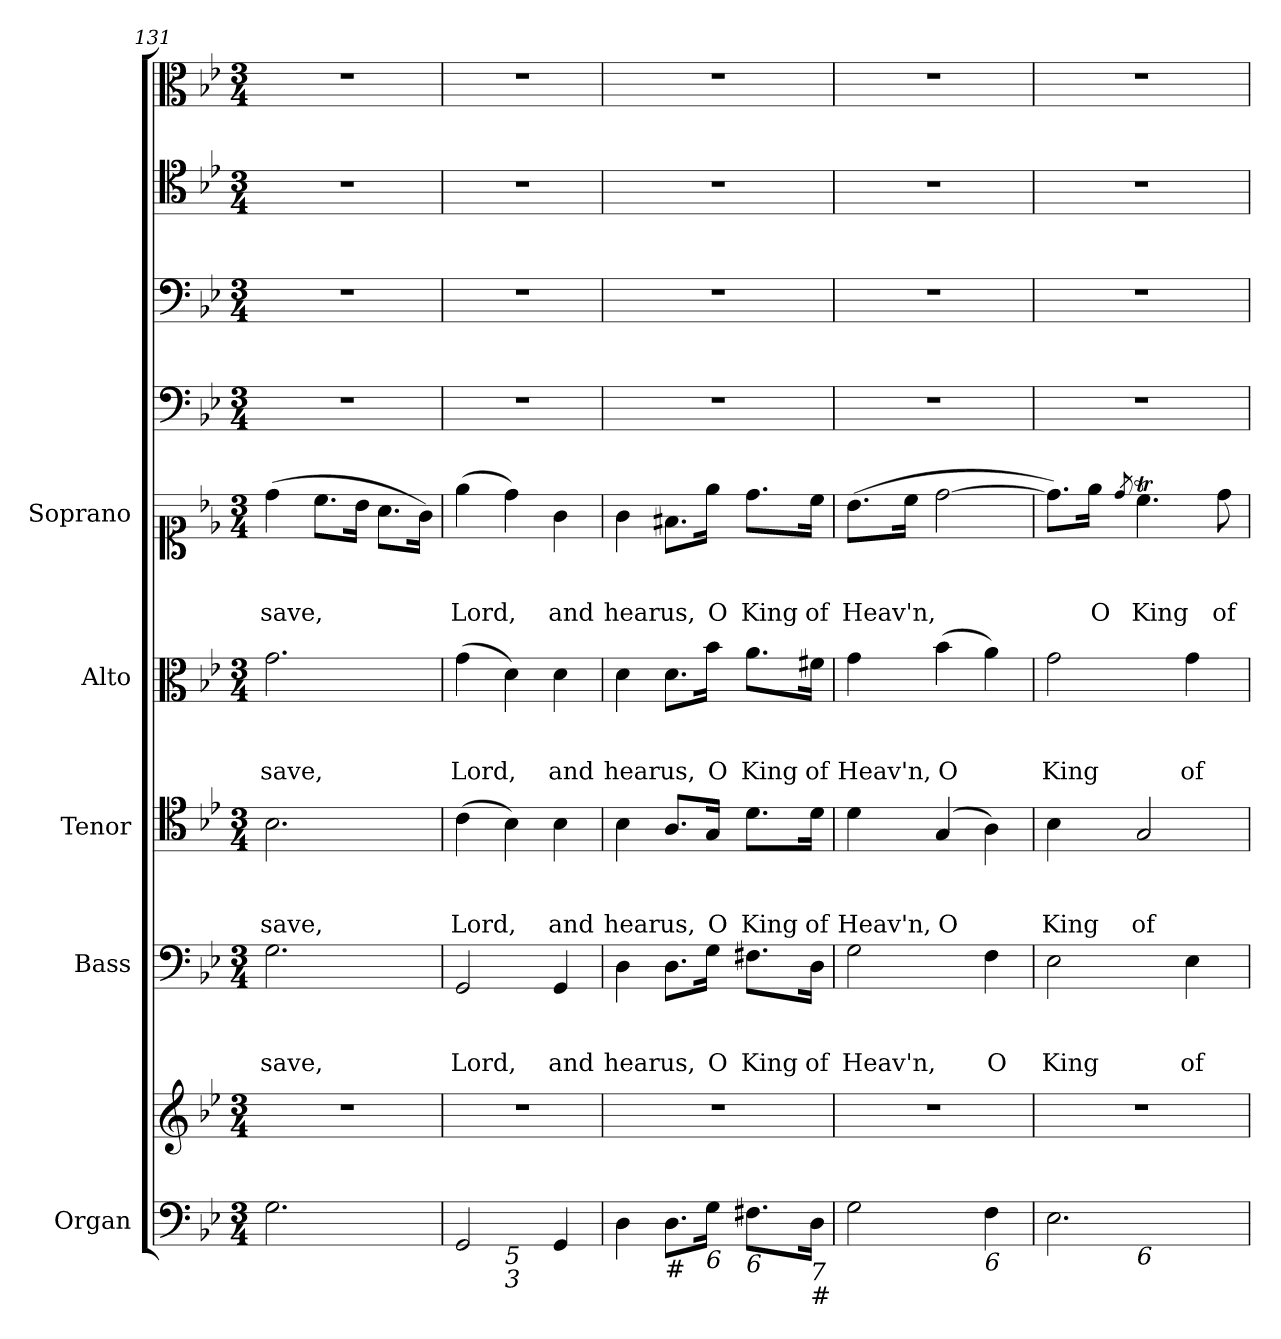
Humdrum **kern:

**kern	**kern	**kern	**text	**text	**text	**kern	**text	**text	**text	**kern	**text	**text	**text	**kern	**text	**text	**text	**kern	**kern	**kern	**kern
*part9	*part9	*part8	*part8	*part8	*part8	*part7	*part7	*part7	*part7	*part6	*part6	*part6	*part6	*part5	*part5	*part5	*part5	*part4	*part3	*part2	*part1
*staff10	*staff9	*staff8	*staff8	*staff8	*staff8	*staff7	*staff7	*staff7	*staff7	*staff6	*staff6	*staff6	*staff6	*staff5	*staff5	*staff5	*staff5	*staff4	*staff3	*staff2	*staff1
*I"Organ	*	*I"Bass	*	*	*	*I"Tenor	*	*	*	*I"Alto	*	*	*	*I"Soprano	*	*	*	*	*	*	*
*I'Org.	*	*I'B	*	*	*	*I'T	*	*	*	*I'A	*	*	*	*I'S	*	*	*	*	*	*	*
*clefF4	*clefG2	*clefF4	*	*	*	*clefC4	*	*	*	*clefC3	*	*	*	*clefC1	*	*	*	*clefF4	*clefF4	*clefC4	*clefC3
*k[b-e-]	*k[b-e-]	*k[b-e-]	*	*	*	*k[b-e-]	*	*	*	*k[b-e-]	*	*	*	*k[b-e-]	*	*	*	*k[b-e-]	*k[b-e-]	*k[b-e-]	*k[b-e-]
*g:	*g:	*g:	*	*	*	*g:	*	*	*	*g:	*	*	*	*g:	*	*	*	*g:	*g:	*g:	*g:
*M3/4	*M3/4	*M3/4	*	*	*	*M3/4	*	*	*	*M3/4	*	*	*	*M3/4	*	*	*	*M3/4	*M3/4	*M3/4	*M3/4
=131	=131	=131	=131	=131	=131	=131	=131	=131	=131	=131	=131	=131	=131	=131	=131	=131	=131	=131	=131	=131	=131
!	!	!	!	!	!LO:LY:b	!	!	!	!LO:LY:b	!	!	!	!LO:LY:b	!	!	!	!LO:LY:b	!	!	!	!
2.G\	2.r	2.G\	.	.	save,	2.B-\	.	.	save,	2.g\	.	.	save,	(>4dd\	.	.	save,	2.r	2.r	2.r	2.r
.	.	.	.	.	.	.	.	.	.	.	.	.	.	8.cc\L	.	.	.	.	.	.	.
.	.	.	.	.	.	.	.	.	.	.	.	.	.	16b-\Jk	.	.	.	.	.	.	.
.	.	.	.	.	.	.	.	.	.	.	.	.	.	8.a\L	.	.	.	.	.	.	.
.	.	.	.	.	.	.	.	.	.	.	.	.	.	16g\Jk)	.	.	.	.	.	.	.
=132	=132	=132	=132	=132	=132	=132	=132	=132	=132	=132	=132	=132	=132	=132	=132	=132	=132	=132	=132	=132	=132
!LO:TX:b:i:t=6\n4	!	!	!	!	!	!	!	!	!	!	!	!	!	!	!	!	!	!	!	!	!
!	!	!	!	!	!LO:LY:b	!	!	!	!LO:LY:b	!	!	!	!LO:LY:b	!	!	!	!LO:LY:b	!	!	!	!
*^	*	*	*	*	*	*	*	*	*	*	*	*	*	*	*	*	*	*	*	*	*
2GG/	4ryy	2.r	2GG/	.	.	Lord,	(>4c\	.	.	Lord,	(>4g\	.	.	Lord,	(>4ee-\	.	.	Lord,	2.r	2.r	2.r	2.r
!	!LO:TX:b:i:t=5\n3	!	!	!	!	!	!	!	!	!	!	!	!	!	!	!	!	!	!	!	!	!
.	2ryy	.	.	.	.	.	4B-\)	.	.	.	4d\)	.	.	.	4dd\)	.	.	.	.	.	.	.
!	!	!	!	!	!	!LO:LY:b	!	!	!	!LO:LY:b	!	!	!	!LO:LY:b	!	!	!	!LO:LY:b	!	!	!	!
4GG/	.	.	4GG/	.	.	and	4B-\	.	.	and	4d\	.	.	and	4g\	.	.	and	.	.	.	.
=133	=133	=133	=133	=133	=133	=133	=133	=133	=133	=133	=133	=133	=133	=133	=133	=133	=133	=133	=133	=133	=133	=133
!LO:TX:b:i:t=6\n4	!	!	!	!	!	!	!	!	!	!	!	!	!	!	!	!	!	!	!	!	!	!
!	!	!	!	!	!	!LO:LY:b	!	!	!	!LO:LY:b	!	!	!	!LO:LY:b	!	!	!	!LO:LY:b	!	!	!	!
*v	*v	*	*	*	*	*	*	*	*	*	*	*	*	*	*	*	*	*	*	*	*	*
4D\	2.r	4D\	.	.	hear	4B-\	.	.	hear	4d\	.	.	hear	4g\	.	.	hear	2.r	2.r	2.r	2.r
!LO:TX:b:t=#	!	!	!	!	!	!	!	!	!	!	!	!	!	!	!	!	!	!	!	!	!
!	!	!	!	!	!LO:LY:b	!	!	!	!LO:LY:b	!	!	!	!LO:LY:b	!	!	!	!LO:LY:b	!	!	!	!
8.D\L	.	8.D\L	.	.	us,	8.A/L	.	.	us,	8.d\L	.	.	us,	8.f#X\L	.	.	us,	.	.	.	.
!LO:TX:b:i:t=6	!	!	!	!	!	!	!	!	!	!	!	!	!	!	!	!	!	!	!	!	!
!	!	!	!	!	!LO:LY:b	!	!	!	!LO:LY:b	!	!	!	!LO:LY:b	!	!	!	!LO:LY:b	!	!	!	!
16G\Jk	.	16G\Jk	.	.	O	16G/Jk	.	.	O	16b-\Jk	.	.	O	16ee-\Jk	.	.	O	.	.	.	.
!LO:TX:b:i:t=6	!	!	!	!	!	!	!	!	!	!	!	!	!	!	!	!	!	!	!	!	!
!	!	!	!	!	!LO:LY:b	!	!	!	!LO:LY:b	!	!	!	!LO:LY:b	!	!	!	!LO:LY:b	!	!	!	!
8.F#X\L	.	8.F#X\L	.	.	King	8.d\L	.	.	King	8.a\L	.	.	King	8.dd\L	.	.	King	.	.	.	.
!LO:TX:b:i:t=7	!	!	!	!	!	!	!	!	!	!	!	!	!	!	!	!	!	!	!	!	!
!LO:TX:b:t=#	!	!	!	!	!	!	!	!	!	!	!	!	!	!	!	!	!	!	!	!	!
!	!	!	!	!	!LO:LY:b	!	!	!	!LO:LY:b	!	!	!	!LO:LY:b	!	!	!	!LO:LY:b	!	!	!	!
16D\Jk	.	16D\Jk	.	.	of	16d\Jk	.	.	of	16f#X\Jk	.	.	of	16cc\Jk	.	.	of	.	.	.	.
=134	=134	=134	=134	=134	=134	=134	=134	=134	=134	=134	=134	=134	=134	=134	=134	=134	=134	=134	=134	=134	=134
!	!	!	!	!	!LO:LY:b	!	!	!	!LO:LY:b	!	!	!	!LO:LY:b	!	!	!	!LO:LY:b	!	!	!	!
2G\	2.r	2G\	.	.	Heav'n,	4d\	.	.	Heav'n,	4g\	.	.	Heav'n,	(>8.b-\L	.	.	Heav'n,	2.r	2.r	2.r	2.r
.	.	.	.	.	.	.	.	.	.	.	.	.	.	16cc\Jk	.	.	.	.	.	.	.
!	!	!	!	!	!	!	!	!	!LO:LY:b	!	!	!	!LO:LY:b	!	!	!	!	!	!	!	!
.	.	.	.	.	.	(4G/	.	.	O	(>4b-\	.	.	O	[2dd\	.	.	.	.	.	.	.
!LO:TX:b:i:t=6	!	!	!	!	!	!	!	!	!	!	!	!	!	!	!	!	!	!	!	!	!
!	!	!	!	!	!LO:LY:b	!	!	!	!	!	!	!	!	!	!	!	!	!	!	!	!
4F\	.	4F\	.	.	O	4A\)	.	.	.	4a\)	.	.	.	.	.	.	.	.	.	.	.
=135	=135	=135	=135	=135	=135	=135	=135	=135	=135	=135	=135	=135	=135	=135	=135	=135	=135	=135	=135	=135	=135
!LO:TX:b:i:t=7	!	!	!	!	!	!	!	!	!	!	!	!	!	!	!	!	!	!	!	!	!
!	!	!	!	!	!LO:LY:b	!	!	!	!LO:LY:b	!	!	!	!LO:LY:b	!	!	!	!	!	!	!	!
*^	*	*	*	*	*	*	*	*	*	*	*	*	*	*	*	*	*	*	*	*	*
2.E-\	4ryy	2.r	2E-\	.	.	King	4B-\	.	.	King	2g\	.	.	King	8.dd\L])	.	.	.	2.r	2.r	2.r	2.r
!	!	!	!	!	!	!	!	!	!	!	!	!	!	!	!	!	!	!LO:LY:b	!	!	!	!
.	.	.	.	.	.	.	.	.	.	.	.	.	.	.	16ee-\Jk	.	.	O	.	.	.	.
.	.	.	.	.	.	.	.	.	.	.	.	.	.	.	8qdd/	.	.	.	.	.	.	.
!	!LO:TX:b:i:t=6	!	!	!	!	!	!	!	!	!	!	!	!	!	!	!	!	!	!	!	!	!
!	!	!	!	!	!	!	!	!	!	!LO:LY:b	!	!	!	!	!	!	!	!LO:LY:b	!	!	!	!
.	2ryy	.	.	.	.	.	2G/	.	.	of	.	.	.	.	4.ccT\	.	.	King	.	.	.	.
!	!	!	!	!	!	!LO:LY:b	!	!	!	!	!	!	!	!LO:LY:b	!	!	!	!	!	!	!	!
.	.	.	4E-\	.	.	of	.	.	.	.	4g\	.	.	of	.	.	.	.	.	.	.	.
!	!	!	!	!	!	!	!	!	!	!	!	!	!	!	!	!	!	!LO:LY:b	!	!	!	!
.	.	.	.	.	.	.	.	.	.	.	.	.	.	.	8dd\	.	.	of	.	.	.	.
*v	*v	*	*	*	*	*	*	*	*	*	*	*	*	*	*	*	*	*	*	*	*	*
=	=	=	=	=	=	=	=	=	=	=	=	=	=	=	=	=	=	=	=	=	=
*-	*-	*-	*-	*-	*-	*-	*-	*-	*-	*-	*-	*-	*-	*-	*-	*-	*-	*-	*-	*-	*-
